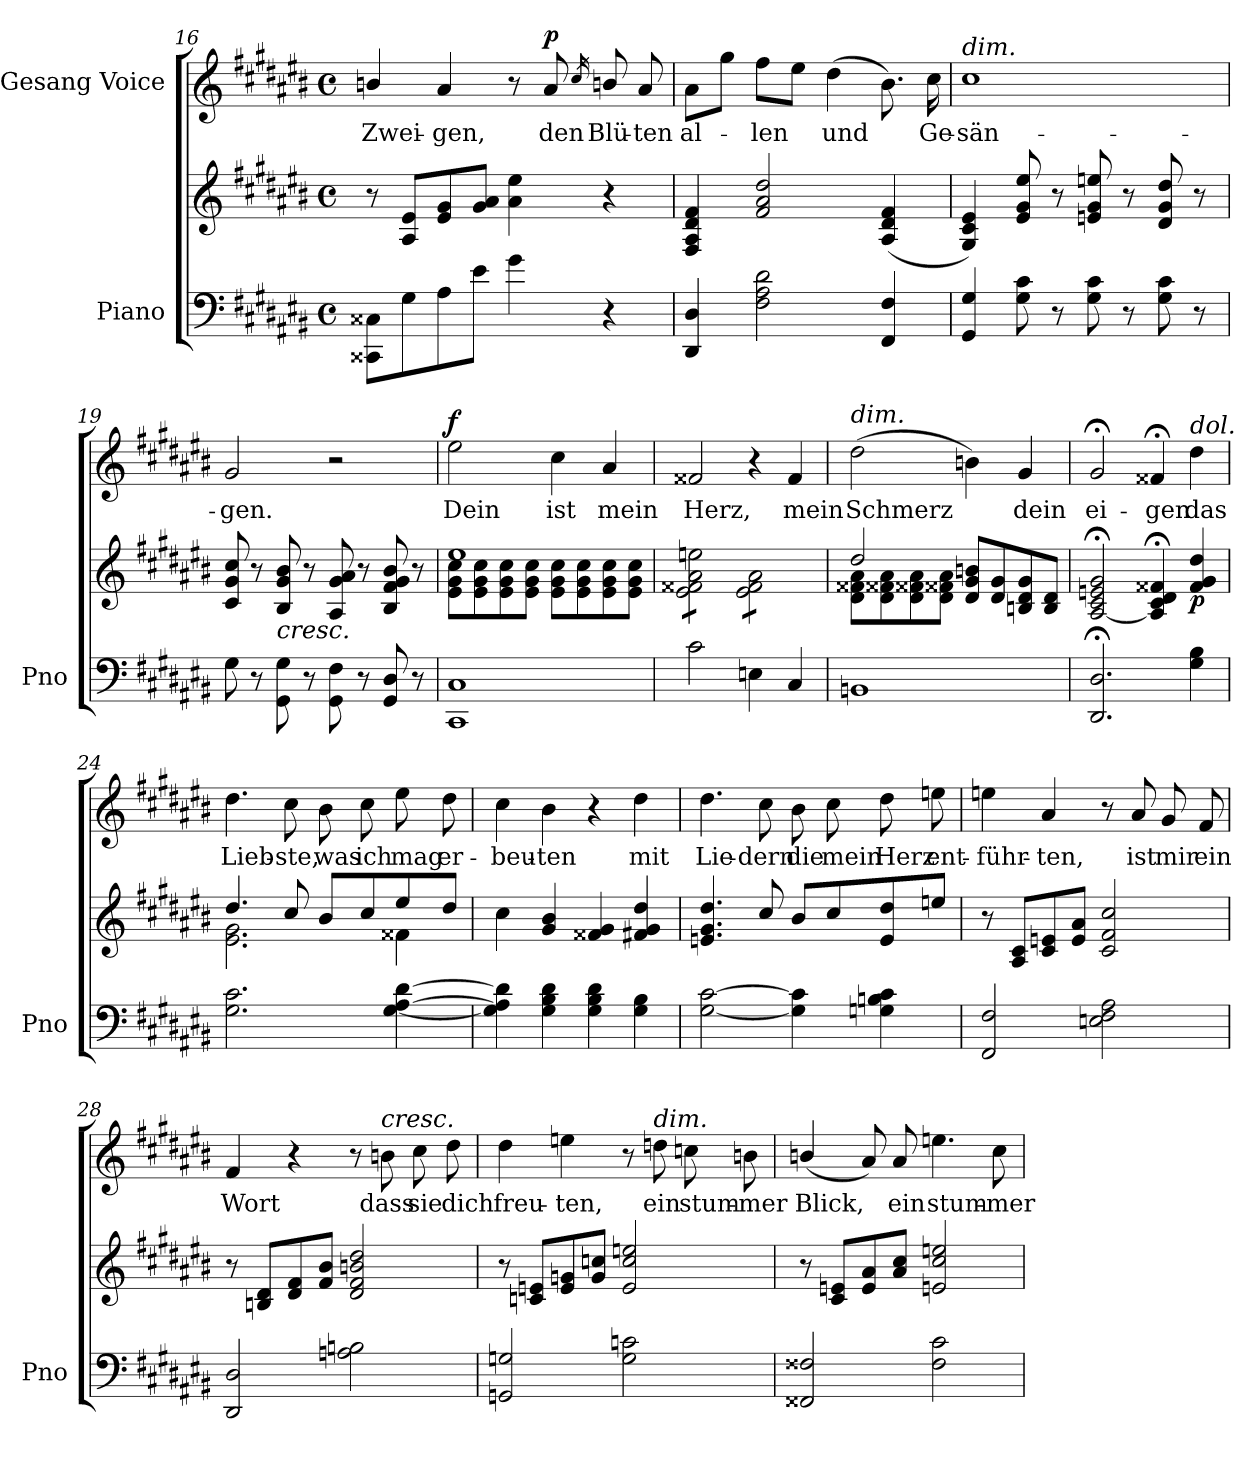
**kern	**kern	**dynam	**kern	**text	**dynam
*part2	*part2	*part2	*part1	*part1	*part1
*staff3	*staff2	*staff2/3	*staff1	*staff1	*staff1
*I"Piano	*	*	*I"Gesang Voice	*	*
*I'Pno	*	*	*	*	*
*clefF4	*clefG2	*	*clefG2	*	*
*k[f#c#g#d#a#e#b#]	*k[f#c#g#d#a#e#b#]	*	*k[f#c#g#d#a#e#b#]	*	*
*M4/4	*M4/4	*	*M4/4	*	*
*met(c)	*met(c)	*	*met(c)	*	*
=16	=16	=16	=16	=16	=16
!	!	!	!	!LO:LY:b	!
8CC##X\ 8C##X\L	8r	.	4bn/	Zwei-	.
8G#\	8A#/ 8e#/L	.	.	.	.
!	!	!	!	!LO:LY:b	!
8A#\	8e#/ 8g#/	.	4a#/	-gen,	.
8e#\J	8g#/ 8a#/J	.	.	.	.
4g#\	4a#\ 4ee#\	.	8r	.	.
!	!	!	!	!LO:LY:b	!LO:DY:a
.	.	.	8a#/	den	p
.	.	.	16qcc#/	.	.
!	!	!	!	!LO:LY:b	!
4r	4r	.	8bn/	Blü-	.
!	!	!	!	!LO:LY:b	!
.	.	.	8a#/	-ten	.
=17	=17	=17	=17	=17	=17
!	!	!	!	!LO:LY:b	!
4DD#/ 4D#/	4F#/ 4A#/ 4d#/ 4f#/	.	8a#\L	al-	.
.	.	.	8gg#\J	.	.
!	!	!	!	!LO:LY:b	!
2F#\ 2A#\ 2d#\	2f#/ 2a#/ 2dd#/	.	8ff#\L	-len	.
.	.	.	8ee#\J	.	.
!	!	!	!	!LO:LY:b	!
.	.	.	(>4dd#\	und	.
4FF#/ 4F#/	(>4A#/ 4d#/ 4f#/	.	8.b#\)	.	.
!	!	!	!	!LO:LY:b	!
.	.	.	16cc#\	Ge-	.
!!LO:LB:g=z
=18	=18	=18	=18	=18	=18
!	!	!	!LO:TX:a:i:t=dim.	!	!
!	!	!	!	!LO:LY:b	!
4GG#/ 4G#/	4G#/ 4c#/ 4e#/)	.	1cc#	-sän-	.
8G#\ 8c#\	8e#/ 8g#/ 8ee#/	.	.	.	.
8r	8r	.	.	.	.
8G#\ 8c#\	8en/ 8g#/ 8een/	.	.	.	.
8r	8r	.	.	.	.
8G#\ 8c#\	8d#/ 8g#/ 8dd#/	.	.	.	.
8r	8r	.	.	.	.
=19	=19	=19	=19	=19	=19
!	!	!	!	!LO:LY:b	!
8G#\	8c#/ 8g#/ 8cc#/	.	2g#/	-gen.	.
8r	8r	.	.	.	.
!	!LO:TX:b:i:t=cresc.	!	!	!	!
8GG#\ 8G#\	8B#/ 8g#/ 8b#/	.	.	.	.
8r	8r	.	.	.	.
8GG#\ 8F#\	8A#/ 8g#/ 8a#/	.	2r	.	.
8r	8r	.	.	.	.
8GG#/ 8D#/	8B#/ 8f#/ 8g#/ 8b#/	.	.	.	.
8r	8r	.	.	.	.
=20	=20	=20	=20	=20	=20
*	*^	*	*	*	*
!	!	!	!	!	!LO:LY:b	!LO:DY:a
1CC# 1C#	1ee#	8e#\ 8g#\ 8cc#\L	.	2ee#\	Dein	f
.	.	8e#\ 8g#\ 8cc#\	.	.	.	.
.	.	8e#\ 8g#\ 8cc#\	.	.	.	.
.	.	8e#\ 8g#\ 8cc#\J	.	.	.	.
!	!	!	!	!	!LO:LY:b	!
.	.	8e#\ 8g#\ 8cc#\L	.	4cc#\	ist	.
.	.	8e#\ 8g#\ 8cc#\	.	.	.	.
!	!	!	!	!	!LO:LY:b	!
.	.	8e#\ 8g#\ 8cc#\	.	4a#/	mein	.
.	.	8e#\ 8g#\ 8cc#\J	.	.	.	.
=21	=21	=21	=21	=21	=21	=21
!	!	!	!	!	!LO:LY:b	!
*	*v	*v	*	*	*	*
*	*tremolo	*	*	*	*
2c#\	8e#\ 8f##X\ 8a#\ 8een\L	.	2f##X/	Herz,	.
.	8e#\ 8f##X\ 8a#\ 8een\	.	.	.	.
.	8e#\ 8f##X\ 8a#\ 8een\	.	.	.	.
.	8e#\ 8f##X\ 8a#\ 8een\J	.	.	.	.
4En\	8e#\ 8f##\ 8a#\L	.	4r	.	.
.	8e#\ 8f##\ 8a#\	.	.	.	.
!	!	!	!	!LO:LY:b	!
4C#/	8e#\ 8f##\ 8a#\	.	4f##/	mein	.
.	8e#\ 8f##\ 8a#\J	.	.	.	.
=22	=22	=22	=22	=22	=22
*	*^	*	*	*	*
!	!	!	!	!LO:TX:a:i:t=dim.	!	!
!	!	!	!	!	!LO:LY:b	!
1BBn	2dd#/	8d#\ 8f##X\ 8a#\L	.	(>2dd#\	Schmerz	.
.	.	8d#\ 8f##X\ 8a#\	.	.	.	.
.	.	8d#\ 8f##X\ 8a#\	.	.	.	.
.	.	8d#\ 8f##X\ 8a#\J	.	.	.	.
*	*Xtremolo	*	*	*	*	*
.	8d#/ 8g#/ 8bn/L	2ryy	.	4bn\)	.	.
.	8d#/ 8g#/	.	.	.	.	.
!	!	!	!	!	!LO:LY:b	!
.	8Bn/ 8d#/ 8g#/	.	.	4g#/	dein	.
.	8B/ 8d#/J	.	.	.	.	.
*	*v	*v	*	*	*	*
=23	=23	=23	=23	=23	=23
!	!	!	!	!LO:LY:b	!
2.DD#/; 2.D#/;	[2A#/;< 2c#/;< 2en/;< 2g#/;<	.	2g#;</	ei-	.
!	!	!	!	!LO:LY:b	!
.	4A#/];< 4c#/;< 4d#/;< 4f##X/;<	.	4f##X;</	-gen	.
!	!	!	!LO:TX:a:i:t=dol.	!	!
!	!	!LO:DY:b	!	!LO:LY:b	!
4G#\ 4B#\	4f##/ 4g#/ 4dd#/	p	4dd#\	das	.
!!LO:PB:g=z
=24	=24	=24	=24	=24	=24
*	*^	*	*	*	*
!	!	!	!	!	!LO:LY:b	!
2.G#\ 2.c#\	4.dd#/	2.e#\ 2.g#\	.	4.dd#\	Lieb-	.
!	!	!	!	!	!LO:LY:b	!
.	8cc#/	.	.	8cc#\	-ste,	.
!	!	!	!	!	!LO:LY:b	!
.	8b#/L	.	.	8b#\	was	.
!	!	!	!	!	!LO:LY:b	!
.	8cc#/	.	.	8cc#\	ich	.
!	!	!	!	!	!LO:LY:b	!
[4G#\ [4A#\ [4d#\	8ee#/	4f##X\	.	8ee#\	mag	.
!	!	!	!	!	!LO:LY:b	!
.	8dd#/J	.	.	8dd#\	er-	.
*	*v	*v	*	*	*	*
=25	=25	=25	=25	=25	=25
!	!	!	!	!LO:LY:b	!
4G#\] 4A#\] 4d#\]	4cc#\	.	4cc#\	-beu-	.
!	!	!	!	!LO:LY:b	!
4G#\ 4B#\ 4d#\	4g#/ 4b#/	.	4b#\	-ten	.
4G#\ 4B#\ 4d#\	4f##X/ 4g#/	.	4r	.	.
!	!	!	!	!LO:LY:b	!
4G#\ 4B#\	4f#X/ 4g#/ 4dd#/	.	4dd#\	mit	.
=26	=26	=26	=26	=26	=26
!	!	!	!	!LO:LY:b	!
[2G#\ [2c#\	4.en/ 4.g#/ 4.dd#/	.	4.dd#\	Lie-	.
!	!	!	!	!LO:LY:b	!
.	8cc#/	.	8cc#\	-dern	.
!	!	!	!	!LO:LY:b	!
4G#\] 4c#\]	8b#/L	.	8b#\	die	.
!	!	!	!	!LO:LY:b	!
.	8cc#/	.	8cc#\	mein	.
!	!	!	!	!LO:LY:b	!
4Gn\ 4Bn\ 4c#\	8e/ 8dd#/	.	8dd#\	Herz	.
!	!	!	!	!LO:LY:b	!
.	8een/J	.	8een\	ent-	.
=27	=27	=27	=27	=27	=27
!	!	!	!	!LO:LY:b	!
2FF#/ 2F#/	8r	.	4een\	-führ-	.
.	8A#/ 8c#/L	.	.	.	.
!	!	!	!	!LO:LY:b	!
.	8c#/ 8en/	.	4a#/	-ten,	.
.	8e/ 8a#/J	.	.	.	.
2En\ 2F#\ 2A#\	2c#/ 2f#/ 2cc#/	.	8r	.	.
!	!	!	!	!LO:LY:b	!
.	.	.	8a#/	ist	.
!	!	!	!	!LO:LY:b	!
.	.	.	8g#/	mir	.
!	!	!	!	!LO:LY:b	!
.	.	.	8f#/	ein	.
!!LO:LB:g=z
=28	=28	=28	=28	=28	=28
!	!	!	!	!LO:LY:b	!
2DD#/ 2D#/	8r	.	4f#/	Wort	.
.	8Bn/ 8d#/L	.	.	.	.
.	8d#/ 8f#/	.	4r	.	.
.	8f#/ 8b#/J	.	.	.	.
2An\ 2Bn\	2d#/ 2f#/ 2bn/ 2dd#/	.	8r	.	.
!	!	!	!LO:TX:a:i:t=cresc.	!	!
!	!	!	!	!LO:LY:b	!
.	.	.	8bn\	dass	.
!	!	!	!	!LO:LY:b	!
.	.	.	8cc#\	sie	.
!	!	!	!	!LO:LY:b	!
.	.	.	8dd#\	dich	.
=29	=29	=29	=29	=29	=29
!	!	!	!	!LO:LY:b	!
2GGn/ 2Gn/	8r	.	4dd#\	freu-	.
.	8cn/ 8en/L	.	.	.	.
!	!	!	!	!LO:LY:b	!
.	8e/ 8gn/	.	4een\	-ten,	.
.	8g/ 8ccn/J	.	.	.	.
2G\ 2cn\	2e/ 2cc/ 2een/	.	8r	.	.
!	!	!	!LO:TX:a:i:t=dim.	!	!
!	!	!	!	!LO:LY:b	!
.	.	.	8ddn\	ein	.
!	!	!	!	!LO:LY:b	!
.	.	.	8ccn\	stum-	.
!	!	!	!	!LO:LY:b	!
.	.	.	8bn\	-mer	.
=30	=30	=30	=30	=30	=30
!	!	!	!	!LO:LY:b	!
2FF##X/ 2F##X/	8r	.	(<4bn/	Blick,	.
.	8c#/ 8en/L	.	.	.	.
.	8e/ 8a#/	.	8a#/)	.	.
!	!	!	!	!LO:LY:b	!
.	8a#/ 8cc#/J	.	8a#/	ein	.
!	!	!	!	!LO:LY:b	!
2F##\ 2c#\	2en/ 2cc#/ 2een/	.	4.een\	stum-	.
!	!	!	!	!LO:LY:b	!
.	.	.	8cc#\	-mer	.
=	=	=	=	=	=
*-	*-	*-	*-	*-	*-
